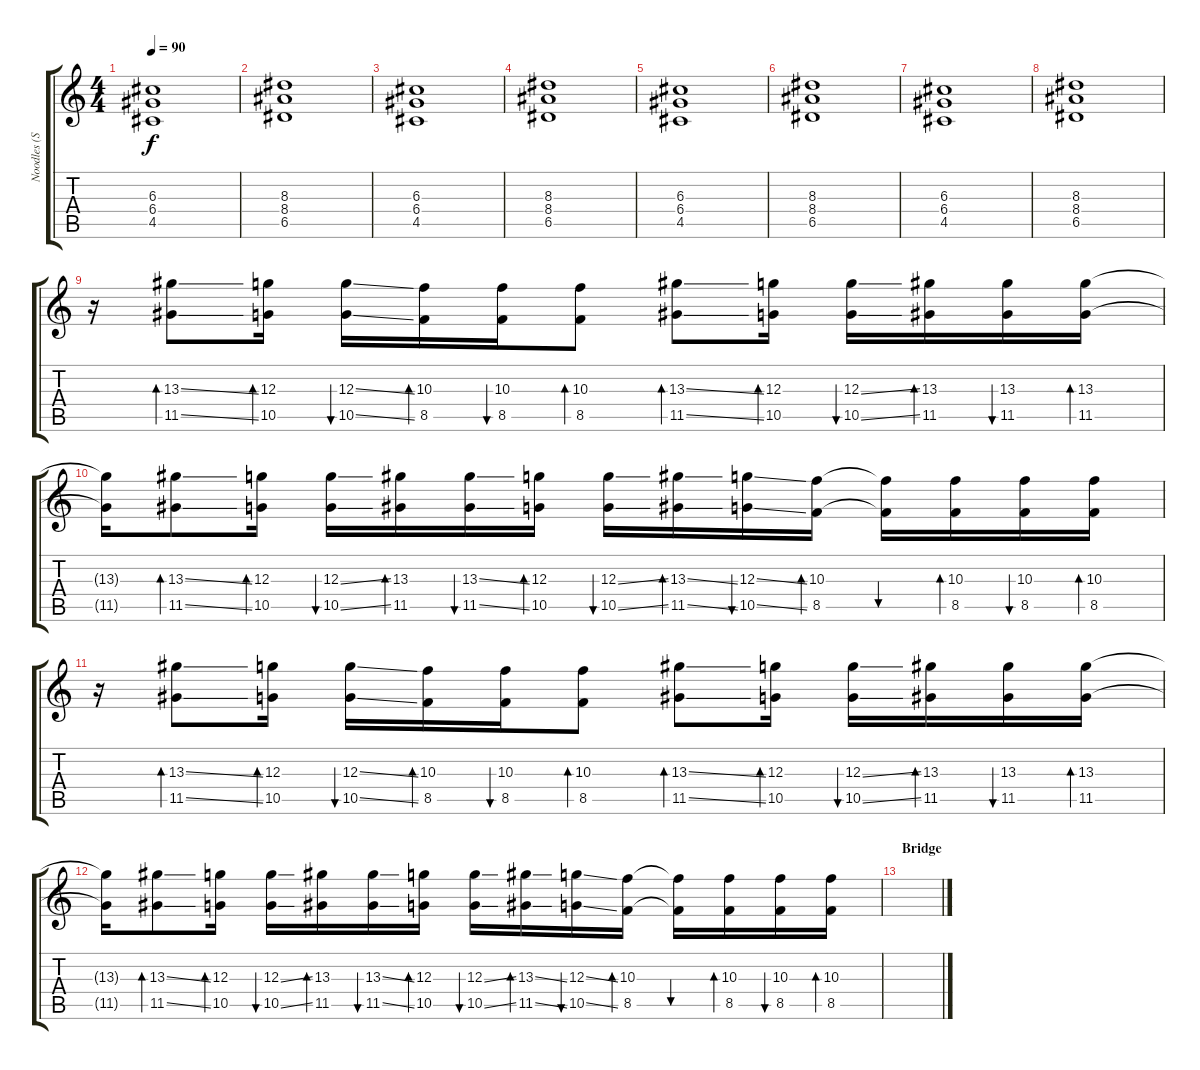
\track ("Noodles (Solo guitar)" "Noodles (S") {instrument distortionguitar}
\staff {score tabs}
\tuning (E4 B3 G3 D3 A2 E2) {hide}
\ts (4 4)
\tempo 90
\clef g2
\ks c
(6.3 6.4 4.5).1{dy f} |
(8.3 8.4 6.5).1 |
(6.3 6.4 4.5).1 |
(8.3 8.4 6.5).1 |
(6.3 6.4 4.5).1 |
(8.3 8.4 6.5).1 |
(6.3 6.4 4.5).1 |
(8.3 8.4 6.5).1 |
r.16{volume 16} (13.3{ss} 11.5{ss}).8{bd 60} (12.3 10.5).16{bd 60} (12.3{ss} 10.5{ss}).16{bu 60} (10.3 8.5).16{bd 60} (10.3 8.5).16{bu 60} (10.3 8.5).8{bd 60} (13.3{ss} 11.5{ss}).8{bd 60} (12.3 10.5).16{bd 60} (12.3{ss} 10.5{ss}).16{bu 60} (13.3 11.5).16{bd 60} (13.3 11.5).16{bu 60} (13.3 11.5).16{bd 60} |
(13.3{t} 11.5{t}).16 (13.3{ss} 11.5{ss}).8{bd 60} (12.3 10.5).16{bd 60} (12.3{ss} 10.5{ss}).16{bu 60} (13.3 11.5).16{bd 60} (13.3{ss} 11.5{ss}).16{bu 60} (12.3 10.5).16{bd 60} (12.3{ss} 10.5{ss}).16{bu 60} (13.3{ss} 11.5{ss}).16{bd 60} (12.3{ss} 10.5{ss}).16{bu 60} (10.3 8.5).16{bd 60} (10.3{t} 8.5{t}).16{bu 60} (10.3 8.5).16{bd 60} (10.3 8.5).16{bu 60} (10.3 8.5).16{bd 60} |
r.16{volume 16} (13.3{ss} 11.5{ss}).8{bd 60} (12.3 10.5).16{bd 60} (12.3{ss} 10.5{ss}).16{bu 60} (10.3 8.5).16{bd 60} (10.3 8.5).16{bu 60} (10.3 8.5).8{bd 60} (13.3{ss} 11.5{ss}).8{bd 60} (12.3 10.5).16{bd 60} (12.3{ss} 10.5{ss}).16{bu 60} (13.3 11.5).16{bd 60} (13.3 11.5).16{bu 60} (13.3 11.5).16{bd 60} |
(13.3{t} 11.5{t}).16 (13.3{ss} 11.5{ss}).8{bd 60} (12.3 10.5).16{bd 60} (12.3{ss} 10.5{ss}).16{bu 60} (13.3 11.5).16{bd 60} (13.3{ss} 11.5{ss}).16{bu 60} (12.3 10.5).16{bd 60} (12.3{ss} 10.5{ss}).16{bu 60} (13.3{ss} 11.5{ss}).16{bd 60} (12.3{ss} 10.5{ss}).16{bu 60} (10.3 8.5).16{bd 60} (10.3{t} 8.5{t}).16{bu 60} (10.3 8.5).16{bd 60} (10.3 8.5).16{bu 60} (10.3 8.5).16{bd 60} |
\section ("" "Bridge")
